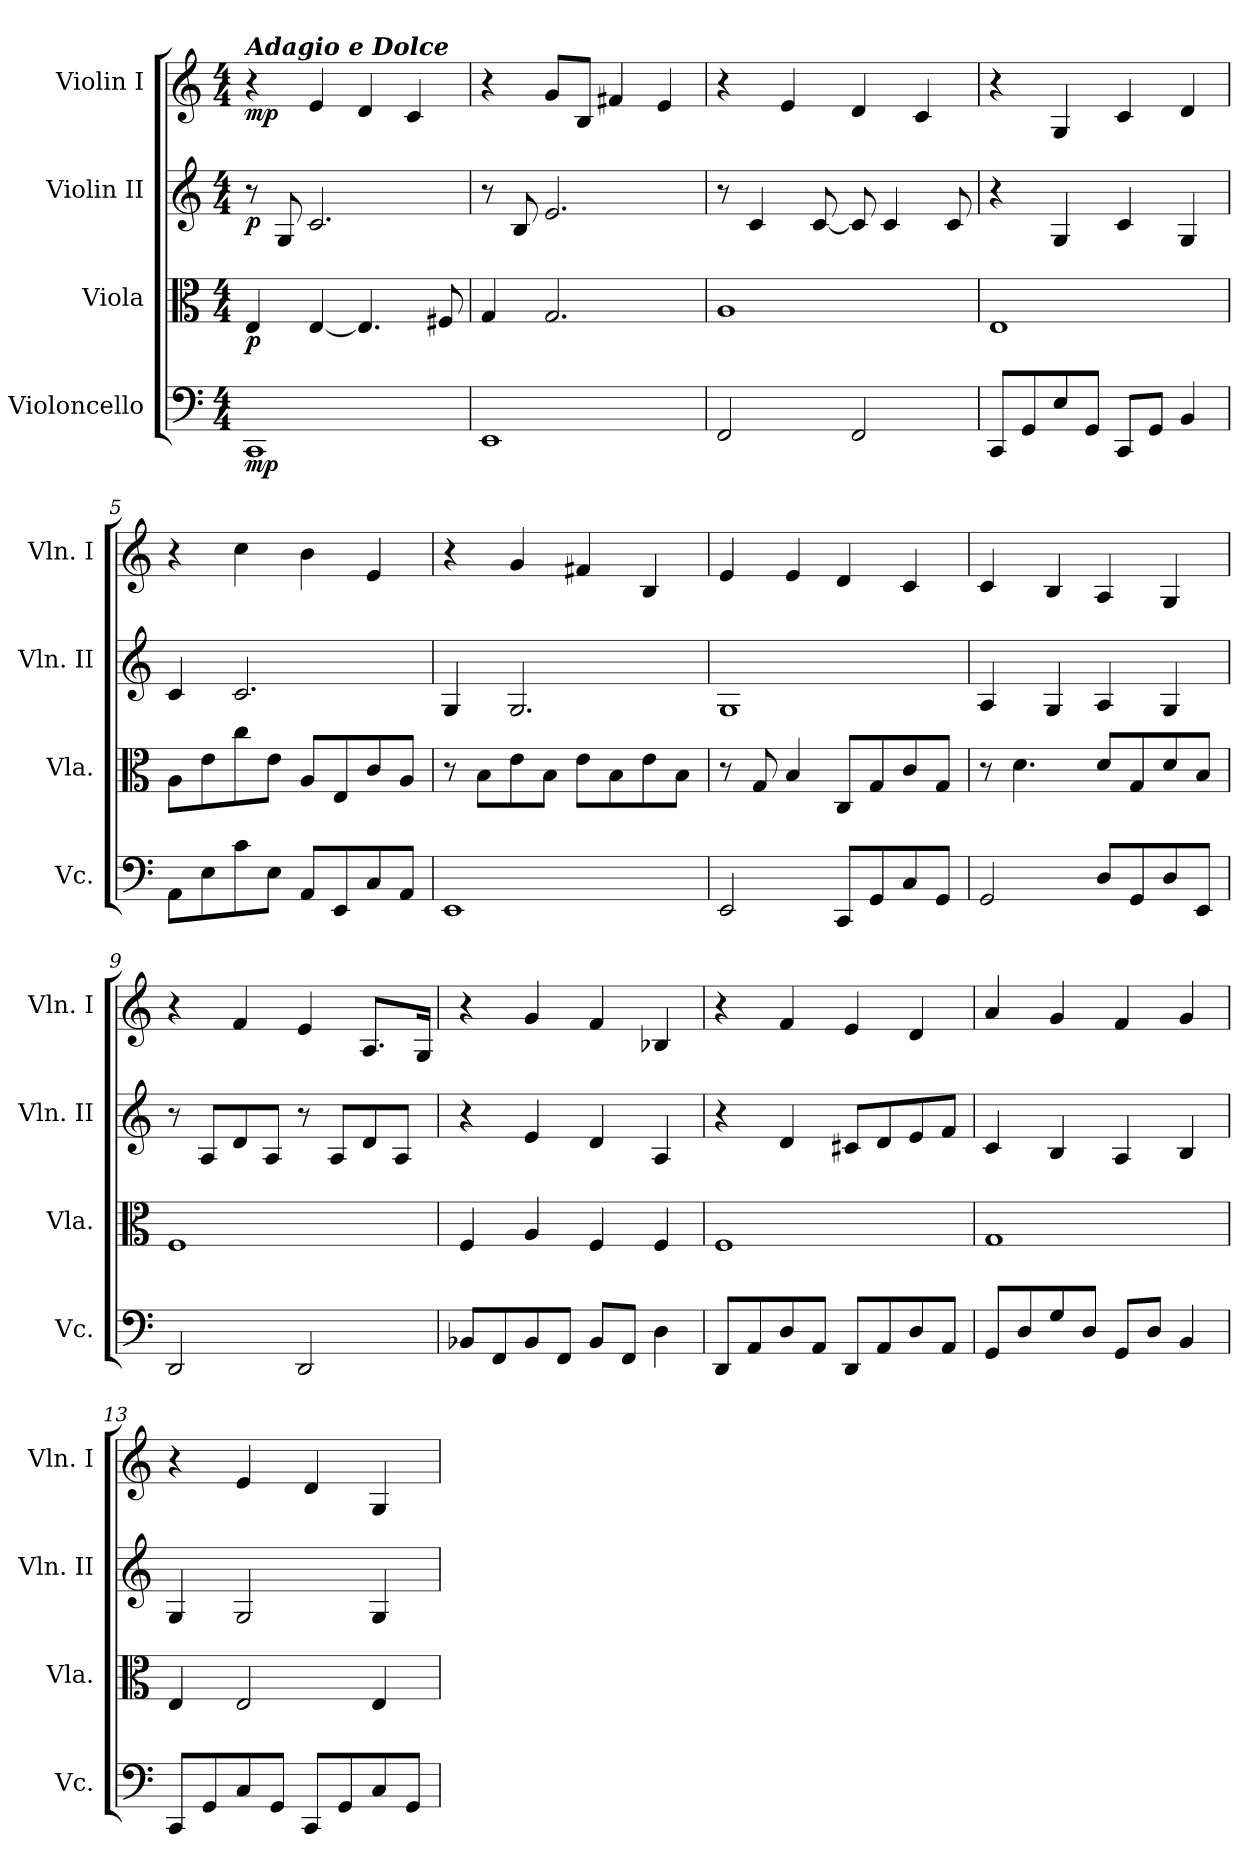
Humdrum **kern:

**kern	**dynam	**kern	**dynam	**kern	**dynam	**kern	**dynam
*part4	*part4	*part3	*part3	*part2	*part2	*part1	*part1
*staff4	*staff4	*staff3	*staff3	*staff2	*staff2	*staff1	*staff1
*I"Violoncello	*	*I"Viola	*	*I"Violin II	*	*I"Violin I	*
*I'Vc.	*	*I'Vla.	*	*I'Vln. II	*	*I'Vln. I	*
*clefF4	*	*clefC3	*	*clefG2	*	*clefG2	*
*k[]	*	*k[]	*	*k[]	*	*k[]	*
*M4/4	*	*M4/4	*	*M4/4	*	*M4/4	*
*MM70	*	*MM70	*	*MM70	*	*MM70	*
=1	=1	=1	=1	=1	=1	=1	=1
!	!	!	!	!	!	!LO:TX:a:Bi:t=Adagio e Dolce	!
!	!LO:DY:b	!	!LO:DY:b	!	!LO:DY:b	!	!LO:DY:b
1CC	mp	4E/	p	8r	p	4r	mp
.	.	.	.	8G/	.	.	.
.	.	[4E/	.	2.c/	.	4e/	.
.	.	4.E/]	.	.	.	4d/	.
.	.	.	.	.	.	4c/	.
.	.	8F#X/	.	.	.	.	.
=2	=2	=2	=2	=2	=2	=2	=2
1EE	.	4G/	.	8r	.	4r	.
.	.	.	.	8B/	.	.	.
.	.	2.G/	.	2.e/	.	8g/L	.
.	.	.	.	.	.	8B/J	.
.	.	.	.	.	.	4f#X/	.
.	.	.	.	.	.	4e/	.
=3	=3	=3	=3	=3	=3	=3	=3
2FF/	.	1A	.	8r	.	4r	.
.	.	.	.	4c/	.	.	.
.	.	.	.	.	.	4e/	.
.	.	.	.	[8c/	.	.	.
2FF/	.	.	.	8c/]	.	4d/	.
.	.	.	.	4c/	.	.	.
.	.	.	.	.	.	4c/	.
.	.	.	.	8c/	.	.	.
!!LO:LB:g=z
=4	=4	=4	=4	=4	=4	=4	=4
8CC/L	.	1E	.	4r	.	4r	.
8GG/	.	.	.	.	.	.	.
8E/	.	.	.	4G/	.	4G/	.
8GG/J	.	.	.	.	.	.	.
8CC/L	.	.	.	4c/	.	4c/	.
8GG/J	.	.	.	.	.	.	.
4BB/	.	.	.	4G/	.	4d/	.
=5	=5	=5	=5	=5	=5	=5	=5
8AA\L	.	8A\L	.	4c/	.	4r	.
8E\	.	8e\	.	.	.	.	.
8c\	.	8cc\	.	2.c/	.	4cc\	.
8E\J	.	8e\J	.	.	.	.	.
8AA/L	.	8A/L	.	.	.	4b\	.
8EE/	.	8E/	.	.	.	.	.
8C/	.	8c/	.	.	.	4e/	.
8AA/J	.	8A/J	.	.	.	.	.
=6	=6	=6	=6	=6	=6	=6	=6
1EE	.	8r	.	4G/	.	4r	.
.	.	8B\L	.	.	.	.	.
.	.	8e\	.	2.G/	.	4g/	.
.	.	8B\J	.	.	.	.	.
.	.	8e\L	.	.	.	4f#X/	.
.	.	8B\	.	.	.	.	.
.	.	8e\	.	.	.	4B/	.
.	.	8B\J	.	.	.	.	.
!!LO:LB:g=z
=7	=7	=7	=7	=7	=7	=7	=7
2EE/	.	8r	.	1G	.	4e/	.
.	.	8G/	.	.	.	.	.
.	.	4B/	.	.	.	4e/	.
8CC/L	.	8C/L	.	.	.	4d/	.
8GG/	.	8G/	.	.	.	.	.
8C/	.	8c/	.	.	.	4c/	.
8GG/J	.	8G/J	.	.	.	.	.
=8	=8	=8	=8	=8	=8	=8	=8
2GG/	.	8r	.	4A/	.	4c/	.
.	.	4.d\	.	.	.	.	.
.	.	.	.	4G/	.	4B/	.
8D/L	.	8d/L	.	4A/	.	4A/	.
8GG/	.	8G/	.	.	.	.	.
8D/	.	8d/	.	4G/	.	4G/	.
8EE/J	.	8B/J	.	.	.	.	.
=9	=9	=9	=9	=9	=9	=9	=9
2DD/	.	1F	.	8r	.	4r	.
.	.	.	.	8A/L	.	.	.
.	.	.	.	8d/	.	4f/	.
.	.	.	.	8A/J	.	.	.
2DD/	.	.	.	8r	.	4e/	.
.	.	.	.	8A/L	.	.	.
.	.	.	.	8d/	.	8.A/L	.
.	.	.	.	8A/J	.	.	.
.	.	.	.	.	.	16G/Jk	.
!!LO:PB:g=z
=10	=10	=10	=10	=10	=10	=10	=10
8BB-X/L	.	4F/	.	4r	.	4r	.
8FF/	.	.	.	.	.	.	.
8BB-/	.	4A/	.	4e/	.	4g/	.
8FF/J	.	.	.	.	.	.	.
8BB-/L	.	4F/	.	4d/	.	4f/	.
8FF/J	.	.	.	.	.	.	.
4D\	.	4F/	.	4A/	.	4B-X/	.
=11	=11	=11	=11	=11	=11	=11	=11
8DD/L	.	1F	.	4r	.	4r	.
8AA/	.	.	.	.	.	.	.
8D/	.	.	.	4d/	.	4f/	.
8AA/J	.	.	.	.	.	.	.
8DD/L	.	.	.	8c#X/L	.	4e/	.
8AA/	.	.	.	8d/	.	.	.
8D/	.	.	.	8e/	.	4d/	.
8AA/J	.	.	.	8f/J	.	.	.
=12	=12	=12	=12	=12	=12	=12	=12
8GG/L	.	1G	.	4c/	.	4a/	.
8D/	.	.	.	.	.	.	.
8G/	.	.	.	4B/	.	4g/	.
8D/J	.	.	.	.	.	.	.
8GG/L	.	.	.	4A/	.	4f/	.
8D/J	.	.	.	.	.	.	.
4BB/	.	.	.	4B/	.	4g/	.
!!LO:LB:g=z
=13	=13	=13	=13	=13	=13	=13	=13
8CC/L	.	4E/	.	4G/	.	4r	.
8GG/	.	.	.	.	.	.	.
8C/	.	2E/	.	2G/	.	4e/	.
8GG/J	.	.	.	.	.	.	.
8CC/L	.	.	.	.	.	4d/	.
8GG/	.	.	.	.	.	.	.
8C/	.	4E/	.	4G/	.	4G/	.
8GG/J	.	.	.	.	.	.	.
=	=	=	=	=	=	=	=
*-	*-	*-	*-	*-	*-	*-	*-
